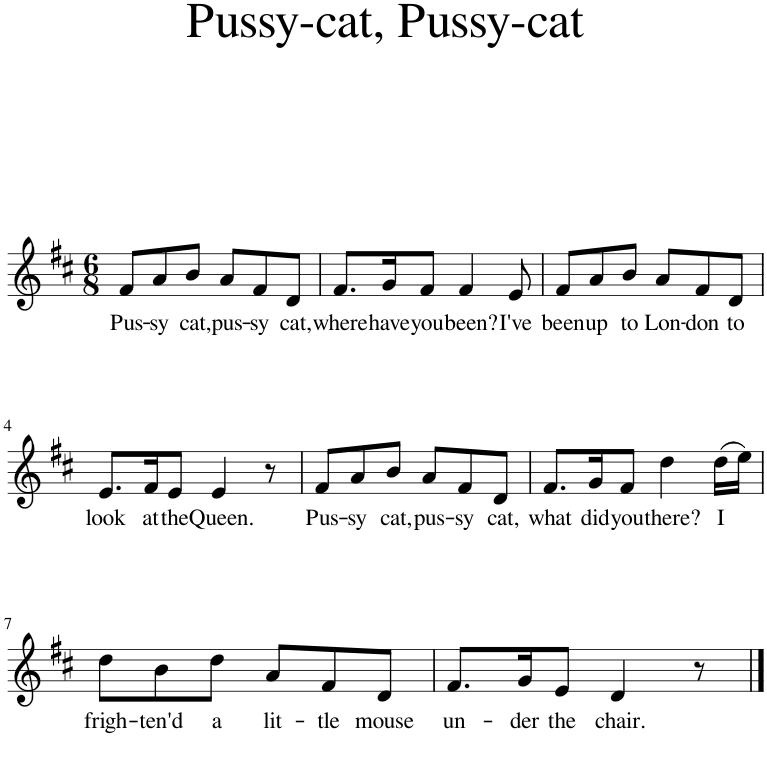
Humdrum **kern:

**kern	**text
*part1	*part1
*staff1	*staff1
*I"Piano	*
*I'Pno.	*
*clefG2	*
*k[f#c#]	*
*M6/8	*
=1	=1
!	!LO:LY:b
8f#/L	Pus-
!	!LO:LY:b
8a/	-sy
!	!LO:LY:b
8b/J	cat,
!	!LO:LY:b
8a/L	pus-
!	!LO:LY:b
8f#/	-sy
!	!LO:LY:b
8d/J	cat,
=2	=2
!	!LO:LY:b
8.f#/L	where
!	!LO:LY:b
16g/K	have
!	!LO:LY:b
8f#/J	you
!	!LO:LY:b
4f#/	been?
!	!LO:LY:b
8e/	I've
=3	=3
!	!LO:LY:b
8f#/L	been
!	!LO:LY:b
8a/	up
!	!LO:LY:b
8b/J	to
!	!LO:LY:b
8a/L	Lon-
!	!LO:LY:b
8f#/	-don
!	!LO:LY:b
8d/J	to
!!LO:LB:g=z
=4	=4
!	!LO:LY:b
8.e/L	look
!	!LO:LY:b
16f#/K	at
!	!LO:LY:b
8e/J	the
!	!LO:LY:b
4e/	Queen.
8r	.
=5	=5
!	!LO:LY:b
8f#/L	Pus-
!	!LO:LY:b
8a/	-sy
!	!LO:LY:b
8b/J	cat,
!	!LO:LY:b
8a/L	pus-
!	!LO:LY:b
8f#/	-sy
!	!LO:LY:b
8d/J	cat,
=6	=6
!	!LO:LY:b
8.f#/L	what
!	!LO:LY:b
16g/K	did
!	!LO:LY:b
8f#/J	you
!	!LO:LY:b
4dd\	there?
!	!LO:LY:b
(16dd\LL	I
16ee\JJ)	.
!!LO:LB:g=z
=7	=7
!	!LO:LY:b
8dd\L	frigh-
!	!LO:LY:b
8b\	-ten'd
!	!LO:LY:b
8dd\J	a
!	!LO:LY:b
8a/L	lit-
!	!LO:LY:b
8f#/	-tle
!	!LO:LY:b
8d/J	mouse
=8	=8
!	!LO:LY:b
8.f#/L	un-
!	!LO:LY:b
16g/K	-der
!	!LO:LY:b
8e/J	the
!	!LO:LY:b
4d/	chair.
8r	.
==	==
*-	*-
